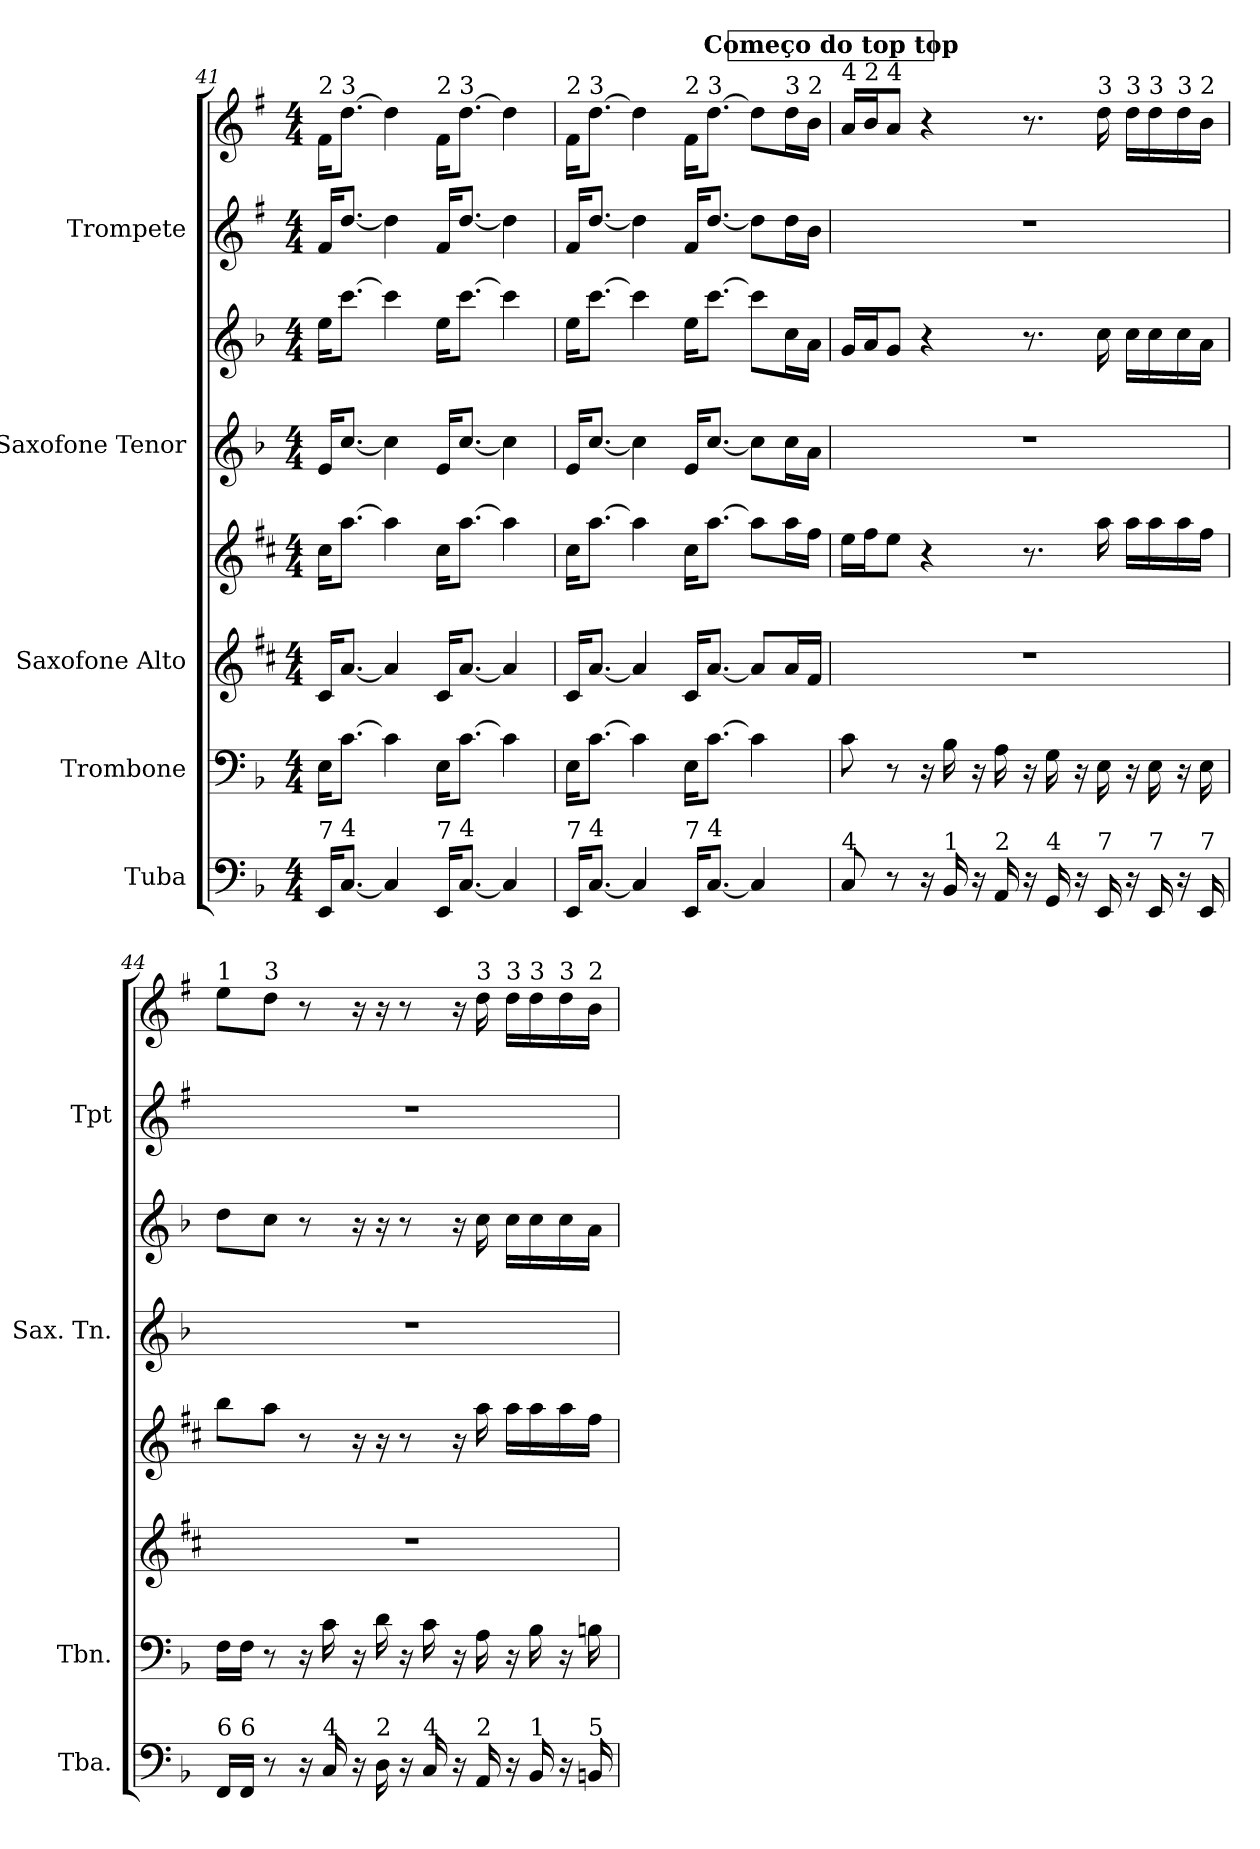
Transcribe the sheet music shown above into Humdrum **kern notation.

**kern	**kern	**kern	**kern	**kern	**kern	**kern	**kern
*part5	*part4	*part3	*part3	*part2	*part2	*part1	*part1
*staff8	*staff7	*staff6	*staff5	*staff4	*staff3	*staff2	*staff1
*I"Tuba	*I"Trombone	*I"Saxofone Alto	*	*I"Saxofone Tenor	*	*I"Trompete	*
*I'Tba.	*I'Tbn.	*	*	*I'Sax. Tn.	*	*I'Tpt	*
*clefF4	*clefF4	*clefG2	*clefG2	*clefG2	*clefG2	*clefG2	*clefG2
*	*	*ITrd5c9	*ITrd5c9	*ITrd8c14	*ITrd8c14	*ITrd1c2	*ITrd1c2
*k[b-]	*k[b-]	*k[b-]	*k[b-]	*k[b-]	*k[b-]	*k[b-]	*k[b-]
*M4/4	*M4/4	*M4/4	*M4/4	*M4/4	*M4/4	*M4/4	*M4/4
=41	=41	=41	=41	=41	=41	=41	=41
!	!	!	!	!	!	!	!LO:TX:a:t=2
!LO:TX:a:t=7	!	!	!	!	!	!	!
16EE/KL	16E\KL	16E/KL	16e\KL	16E/KL	16e\KL	16e/KL	16e\KL
!	!	!	!	!	!	!	!LO:TX:a:t=3
!LO:TX:a:t=4	!	!	!	!	!	!	!
[8.C/J	[8.c\J	[8.c/J	[8.cc\J	[8.c/J	[8.cc\J	[8.cc/J	[8.cc\J
4C/]	4c\]	4c/]	4cc\]	4c\]	4cc\]	4cc\]	4cc\]
!	!	!	!	!	!	!	!LO:TX:a:t=2
!LO:TX:a:t=7	!	!	!	!	!	!	!
16EE/KL	16E\KL	16E/KL	16e\KL	16E/KL	16e\KL	16e/KL	16e\KL
!	!	!	!	!	!	!	!LO:TX:a:t=3
!LO:TX:a:t=4	!	!	!	!	!	!	!
[8.C/J	[8.c\J	[8.c/J	[8.cc\J	[8.c/J	[8.cc\J	[8.cc/J	[8.cc\J
4C/]	4c\]	4c/]	4cc\]	4c\]	4cc\]	4cc\]	4cc\]
=42	=42	=42	=42	=42	=42	=42	=42
!	!	!	!	!	!	!	!LO:TX:a:t=2
!LO:TX:a:t=7	!	!	!	!	!	!	!
16EE/KL	16E\KL	16E/KL	16e\KL	16E/KL	16e\KL	16e/KL	16e\KL
!	!	!	!	!	!	!	!LO:TX:a:t=3
!LO:TX:a:t=4	!	!	!	!	!	!	!
[8.C/J	[8.c\J	[8.c/J	[8.cc\J	[8.c/J	[8.cc\J	[8.cc/J	[8.cc\J
4C/]	4c\]	4c/]	4cc\]	4c\]	4cc\]	4cc\]	4cc\]
!	!	!	!	!	!	!	!LO:TX:a:t=2
!LO:TX:a:t=7	!	!	!	!	!	!	!
16EE/KL	16E\KL	16E/KL	16e\KL	16E/KL	16e\KL	16e/KL	16e\KL
!	!	!	!	!	!	!	!LO:TX:a:t=3
!LO:TX:a:t=4	!	!	!	!	!	!	!
[8.C/J	[8.c\J	[8.c/J	[8.cc\J	[8.c/J	[8.cc\J	[8.cc/J	[8.cc\J
4C/]	4c\]	8c/L]	8cc\L]	8c\L]	8cc\L]	8cc\L]	8cc\L]
!	!	!	!	!	!	!	!LO:TX:a:t=3
.	.	16c/L	16cc\L	16c\L	16c\L	16cc\L	16cc\L
!	!	!	!	!	!	!	!LO:TX:a:t=2
.	.	16A/JJ	16a\JJ	16A\JJ	16A\JJ	16a\JJ	16a\JJ
!!LO:PB:g=z
!!LO:REH:place=s1:a:B:fs=14:t=Começo do top top
=43	=43	=43	=43	=43	=43	=43	=43
!	!	!	!	!	!	!	!LO:TX:a:t=4
!LO:TX:a:t=4	!	!	!	!	!	!	!
8C/	8c\	1r	16g\LL	1r	16G/LL	1r	16g/LL
!	!	!	!	!	!	!	!LO:TX:a:t=2
.	.	.	16a\J	.	16A/J	.	16a/J
!	!	!	!	!	!	!	!LO:TX:a:t=4
8r	8r	.	8g\J	.	8G/J	.	8g/J
16r	16r	.	4r	.	4r	.	4r
!LO:TX:a:t=1	!	!	!	!	!	!	!
16BB-/	16B-\	.	.	.	.	.	.
16r	16r	.	.	.	.	.	.
!LO:TX:a:t=2	!	!	!	!	!	!	!
16AA/	16A\	.	.	.	.	.	.
16r	16r	.	8.r	.	8.r	.	8.r
!LO:TX:a:t=4	!	!	!	!	!	!	!
16GG/	16G\	.	.	.	.	.	.
16r	16r	.	.	.	.	.	.
!	!	!	!	!	!	!	!LO:TX:a:t=3
!LO:TX:a:t=7	!	!	!	!	!	!	!
16EE/	16E\	.	16cc\	.	16c\	.	16cc\
!	!	!	!	!	!	!	!LO:TX:a:t=3
16r	16r	.	16cc\LL	.	16c\LL	.	16cc\LL
!	!	!	!	!	!	!	!LO:TX:a:t=3
!LO:TX:a:t=7	!	!	!	!	!	!	!
16EE/	16E\	.	16cc\	.	16c\	.	16cc\
!	!	!	!	!	!	!	!LO:TX:a:t=3
16r	16r	.	16cc\	.	16c\	.	16cc\
!	!	!	!	!	!	!	!LO:TX:a:t=2
!LO:TX:a:t=7	!	!	!	!	!	!	!
16EE/	16E\	.	16a\JJ	.	16A\JJ	.	16a\JJ
!!LO:PB:g=z
=44	=44	=44	=44	=44	=44	=44	=44
!	!	!	!	!	!	!	!LO:TX:a:t=1
!LO:TX:a:t=6	!	!	!	!	!	!	!
16FF/LL	16F\LL	1r	8dd\L	1r	8d\L	1r	8dd\L
!LO:TX:a:t=6	!	!	!	!	!	!	!
16FF/JJ	16F\JJ	.	.	.	.	.	.
!	!	!	!	!	!	!	!LO:TX:a:t=3
8r	8r	.	8cc\J	.	8c\J	.	8cc\J
16r	16r	.	8r	.	8r	.	8r
!LO:TX:a:t=4	!	!	!	!	!	!	!
16C/	16c\	.	.	.	.	.	.
16r	16r	.	16r	.	16r	.	16r
!LO:TX:a:t=2	!	!	!	!	!	!	!
16D\	16d\	.	16r	.	16r	.	16r
16r	16r	.	8r	.	8r	.	8r
!LO:TX:a:t=4	!	!	!	!	!	!	!
16C/	16c\	.	.	.	.	.	.
16r	16r	.	16r	.	16r	.	16r
!	!	!	!	!	!	!	!LO:TX:a:t=3
!LO:TX:a:t=2	!	!	!	!	!	!	!
16AA/	16A\	.	16cc\	.	16c\	.	16cc\
!	!	!	!	!	!	!	!LO:TX:a:t=3
16r	16r	.	16cc\LL	.	16c\LL	.	16cc\LL
!	!	!	!	!	!	!	!LO:TX:a:t=3
!LO:TX:a:t=1	!	!	!	!	!	!	!
16BB-/	16B-\	.	16cc\	.	16c\	.	16cc\
!	!	!	!	!	!	!	!LO:TX:a:t=3
16r	16r	.	16cc\	.	16c\	.	16cc\
!	!	!	!	!	!	!	!LO:TX:a:t=2
!LO:TX:a:t=5	!	!	!	!	!	!	!
16BBn/	16Bn\	.	16a\JJ	.	16A\JJ	.	16a\JJ
=	=	=	=	=	=	=	=
*-	*-	*-	*-	*-	*-	*-	*-
